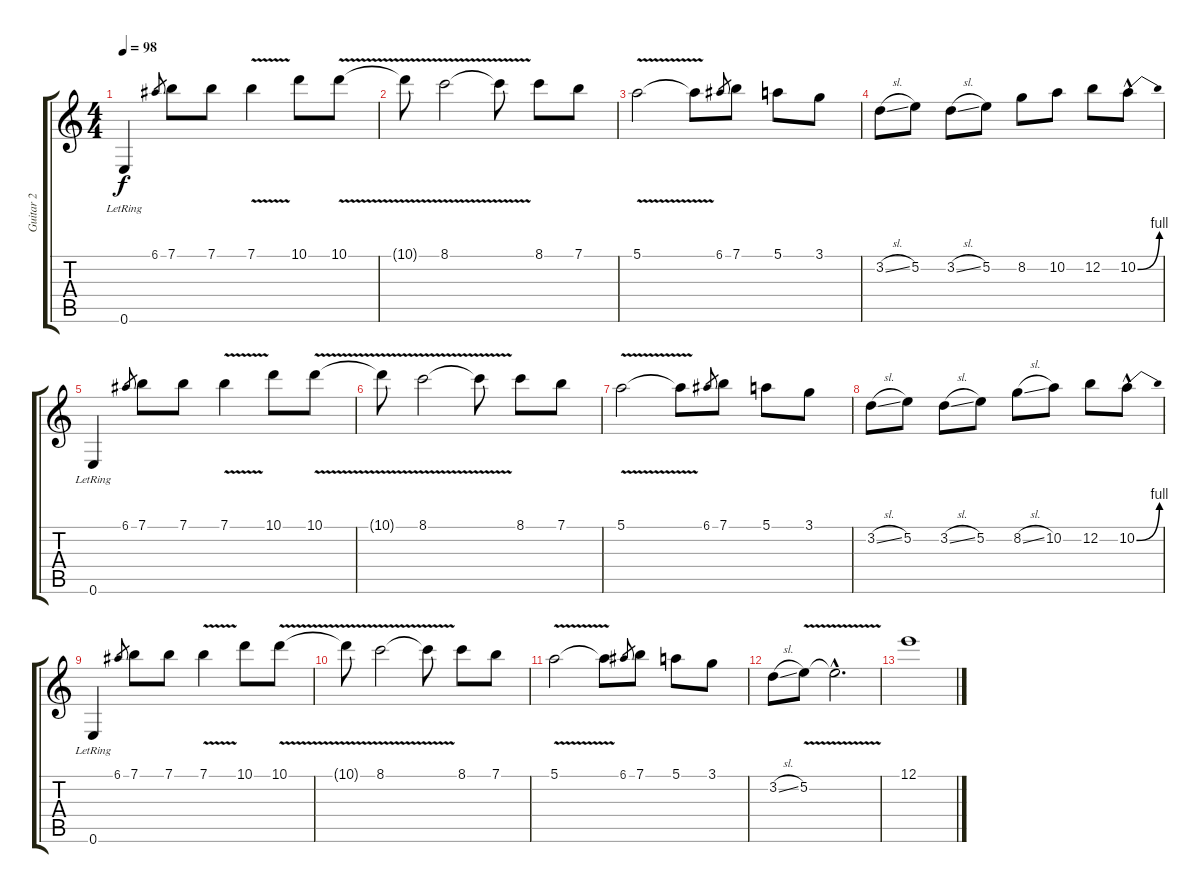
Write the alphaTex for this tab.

\track ("Guitar 2" "Guitar 2") {instrument acousticguitarnylon}
\staff {score tabs}
\tuning (E4 B3 G3 D3 A2 E2) {hide}
\ts (4 4)
\tempo 98
\clef g2
\ks c
0.6{lr}.4{dy f} 6.1.8{gr} 7.1.8 7.1.8 7.1{v}.4 10.1.8 10.1{v}.8 |
10.1{t}.8 8.1{v}.2 8.1{t}.8 8.1.8 7.1.8 |
5.1{v}.2 5.1{t}.8 6.1.8{gr} 7.1.8 5.1.8 3.1.8 |
3.2{sl}.8 5.2.8 3.2{sl}.8 5.2.8 8.2.8 10.2.8 12.2.8 10.2{be (bend 0 0 60 4) hac}.8 |
0.6{lr}.4{instrument acousticguitarnylon} 6.1.8{gr} 7.1.8 7.1.8 7.1{v}.4 10.1.8 10.1{v}.8 |
10.1{t}.8 8.1{v}.2 8.1{t}.8 8.1.8 7.1.8 |
5.1{v}.2 5.1{t}.8 6.1.8{gr} 7.1.8 5.1.8 3.1.8 |
3.2{sl}.8 5.2.8 3.2{sl}.8 5.2.8 8.2{sl}.8 10.2.8 12.2.8 10.2{be (bend 0 0 60 4) hac}.8 |
0.6{lr}.4 6.1.8{gr} 7.1.8 7.1.8 7.1{v}.4 10.1.8 10.1{v}.8 |
10.1{t}.8 8.1{v}.2 8.1{t}.8 8.1.8 7.1.8 |
5.1{v}.2 5.1{t}.8 6.1.8{gr} 7.1.8 5.1.8 3.1.8 |
3.2{sl}.8 5.2{v}.8 5.2{hac t}.2{d} |
12.1.1
